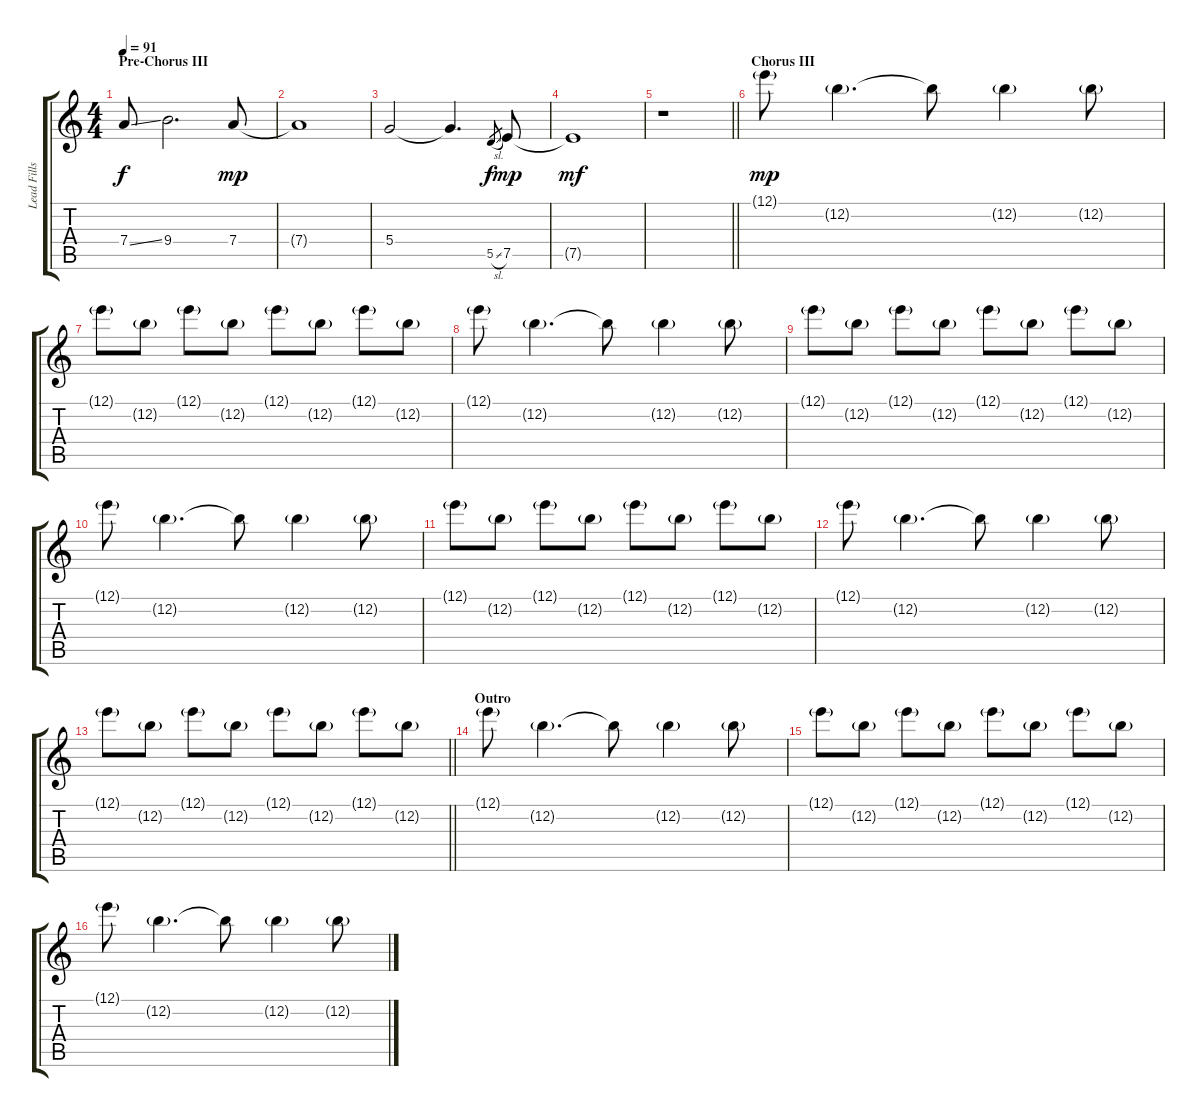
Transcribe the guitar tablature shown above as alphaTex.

\track ("Lead Fills" "Lead Fills") {instrument overdrivenguitar}
\staff {score tabs}
\tuning (E4 B3 G3 D3 A2 E2) {hide}
\ts (4 4)
\section ("" "Pre-Chorus III")
\tempo 91
\clef g2
\ks c
7.4{ss}.8{dy f} 9.4.2{d} 7.4.8{dy mp} |
7.4{t}.1 |
5.4.2 5.4{t}.4{d} 5.5{sl}.8{gr dy f} 7.5.8{dy mp} |
7.5{t}.1{dy mf} |
\barLineRight lightlight
r.1 |
\section ("" "Chorus III")
12.1{g}.8{dy mp instrument acousticguitarsteel} 12.2{g}.4{d} 12.2{t}.8 12.2{g}.4 12.2{g}.8 |
12.1{g}.8 12.2{g}.8 12.1{g}.8 12.2{g}.8 12.1{g}.8 12.2{g}.8 12.1{g}.8 12.2{g}.8 |
12.1{g}.8 12.2{g}.4{d} 12.2{t}.8 12.2{g}.4 12.2{g}.8 |
12.1{g}.8 12.2{g}.8 12.1{g}.8 12.2{g}.8 12.1{g}.8 12.2{g}.8 12.1{g}.8 12.2{g}.8 |
12.1{g}.8 12.2{g}.4{d} 12.2{t}.8 12.2{g}.4 12.2{g}.8 |
12.1{g}.8 12.2{g}.8 12.1{g}.8 12.2{g}.8 12.1{g}.8 12.2{g}.8 12.1{g}.8 12.2{g}.8 |
12.1{g}.8 12.2{g}.4{d} 12.2{t}.8 12.2{g}.4 12.2{g}.8 |
\barLineRight lightlight
12.1{g}.8 12.2{g}.8 12.1{g}.8 12.2{g}.8 12.1{g}.8 12.2{g}.8 12.1{g}.8 12.2{g}.8 |
\section ("" "Outro")
12.1{g}.8 12.2{g}.4{d} 12.2{t}.8 12.2{g}.4 12.2{g}.8 |
12.1{g}.8 12.2{g}.8 12.1{g}.8 12.2{g}.8 12.1{g}.8 12.2{g}.8 12.1{g}.8 12.2{g}.8 |
12.1{g}.8 12.2{g}.4{d} 12.2{t}.8 12.2{g}.4 12.2{g}.8
